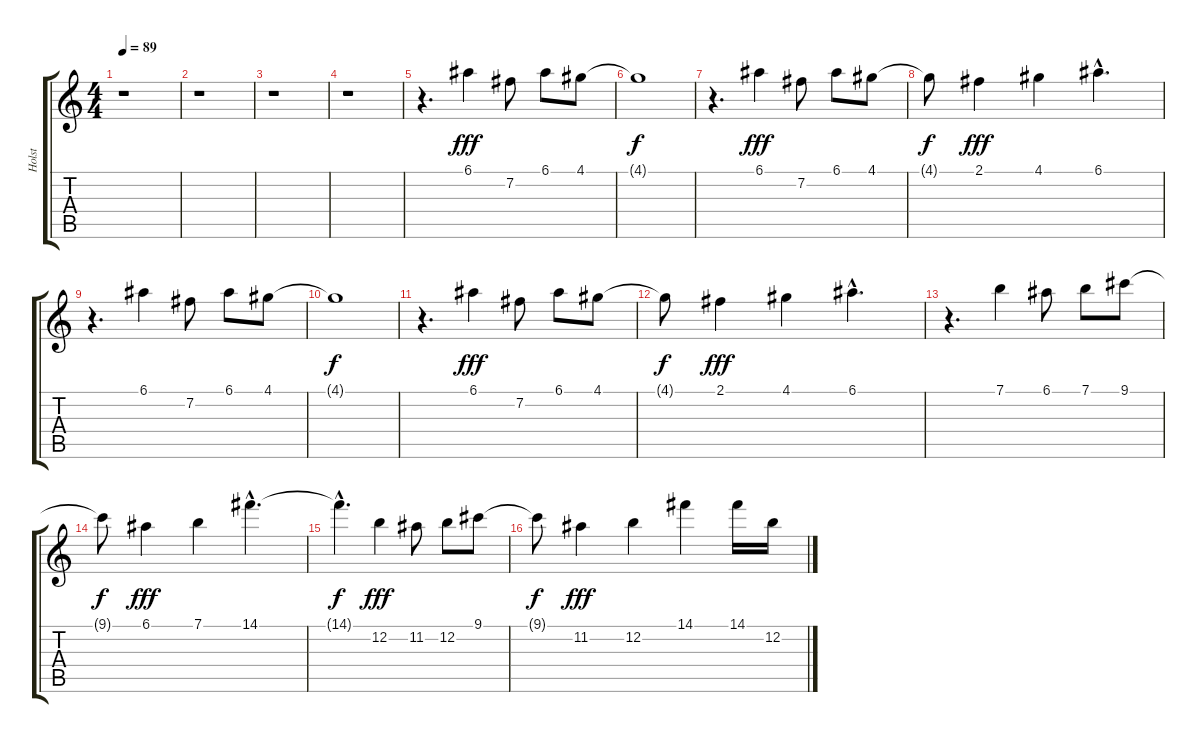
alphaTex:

\track ("Holst" "Holst") {instrument overdrivenguitar}
\staff {score tabs}
\tuning (E4 B3 G3 D3 A2 E2) {hide}
\ts (4 4)
\tempo 89
\clef g2
\ks c
r.1{dy fff instrument overdrivenguitar} |
r.1 |
r.1 |
r.1 |
r.4{d} 6.1.4 7.2.8 6.1.8 4.1.8 |
4.1{t}.1{dy f} |
r.4{d} 6.1.4{dy fff} 7.2.8 6.1.8 4.1.8 |
4.1{t}.8{dy f} 2.1.4{dy fff} 4.1.4 6.1{hac}.4{d} |
r.4{d} 6.1.4 7.2.8 6.1.8 4.1.8 |
4.1{t}.1{dy f} |
r.4{d} 6.1.4{dy fff} 7.2.8 6.1.8 4.1.8 |
4.1{t}.8{dy f} 2.1.4{dy fff} 4.1.4 6.1{hac}.4{d} |
r.4{d} 7.1.4 6.1.8 7.1.8 9.1.8 |
9.1{t}.8{dy f} 6.1.4{dy fff} 7.1.4 14.1{hac}.4{d} |
14.1{hac t}.4{d dy f} 12.2.4{dy fff} 11.2.8 12.2.8 9.1.8 |
9.1{t}.8{dy f} 11.2.4{dy fff} 12.2.4 14.1.4 14.1.16 12.2.16
